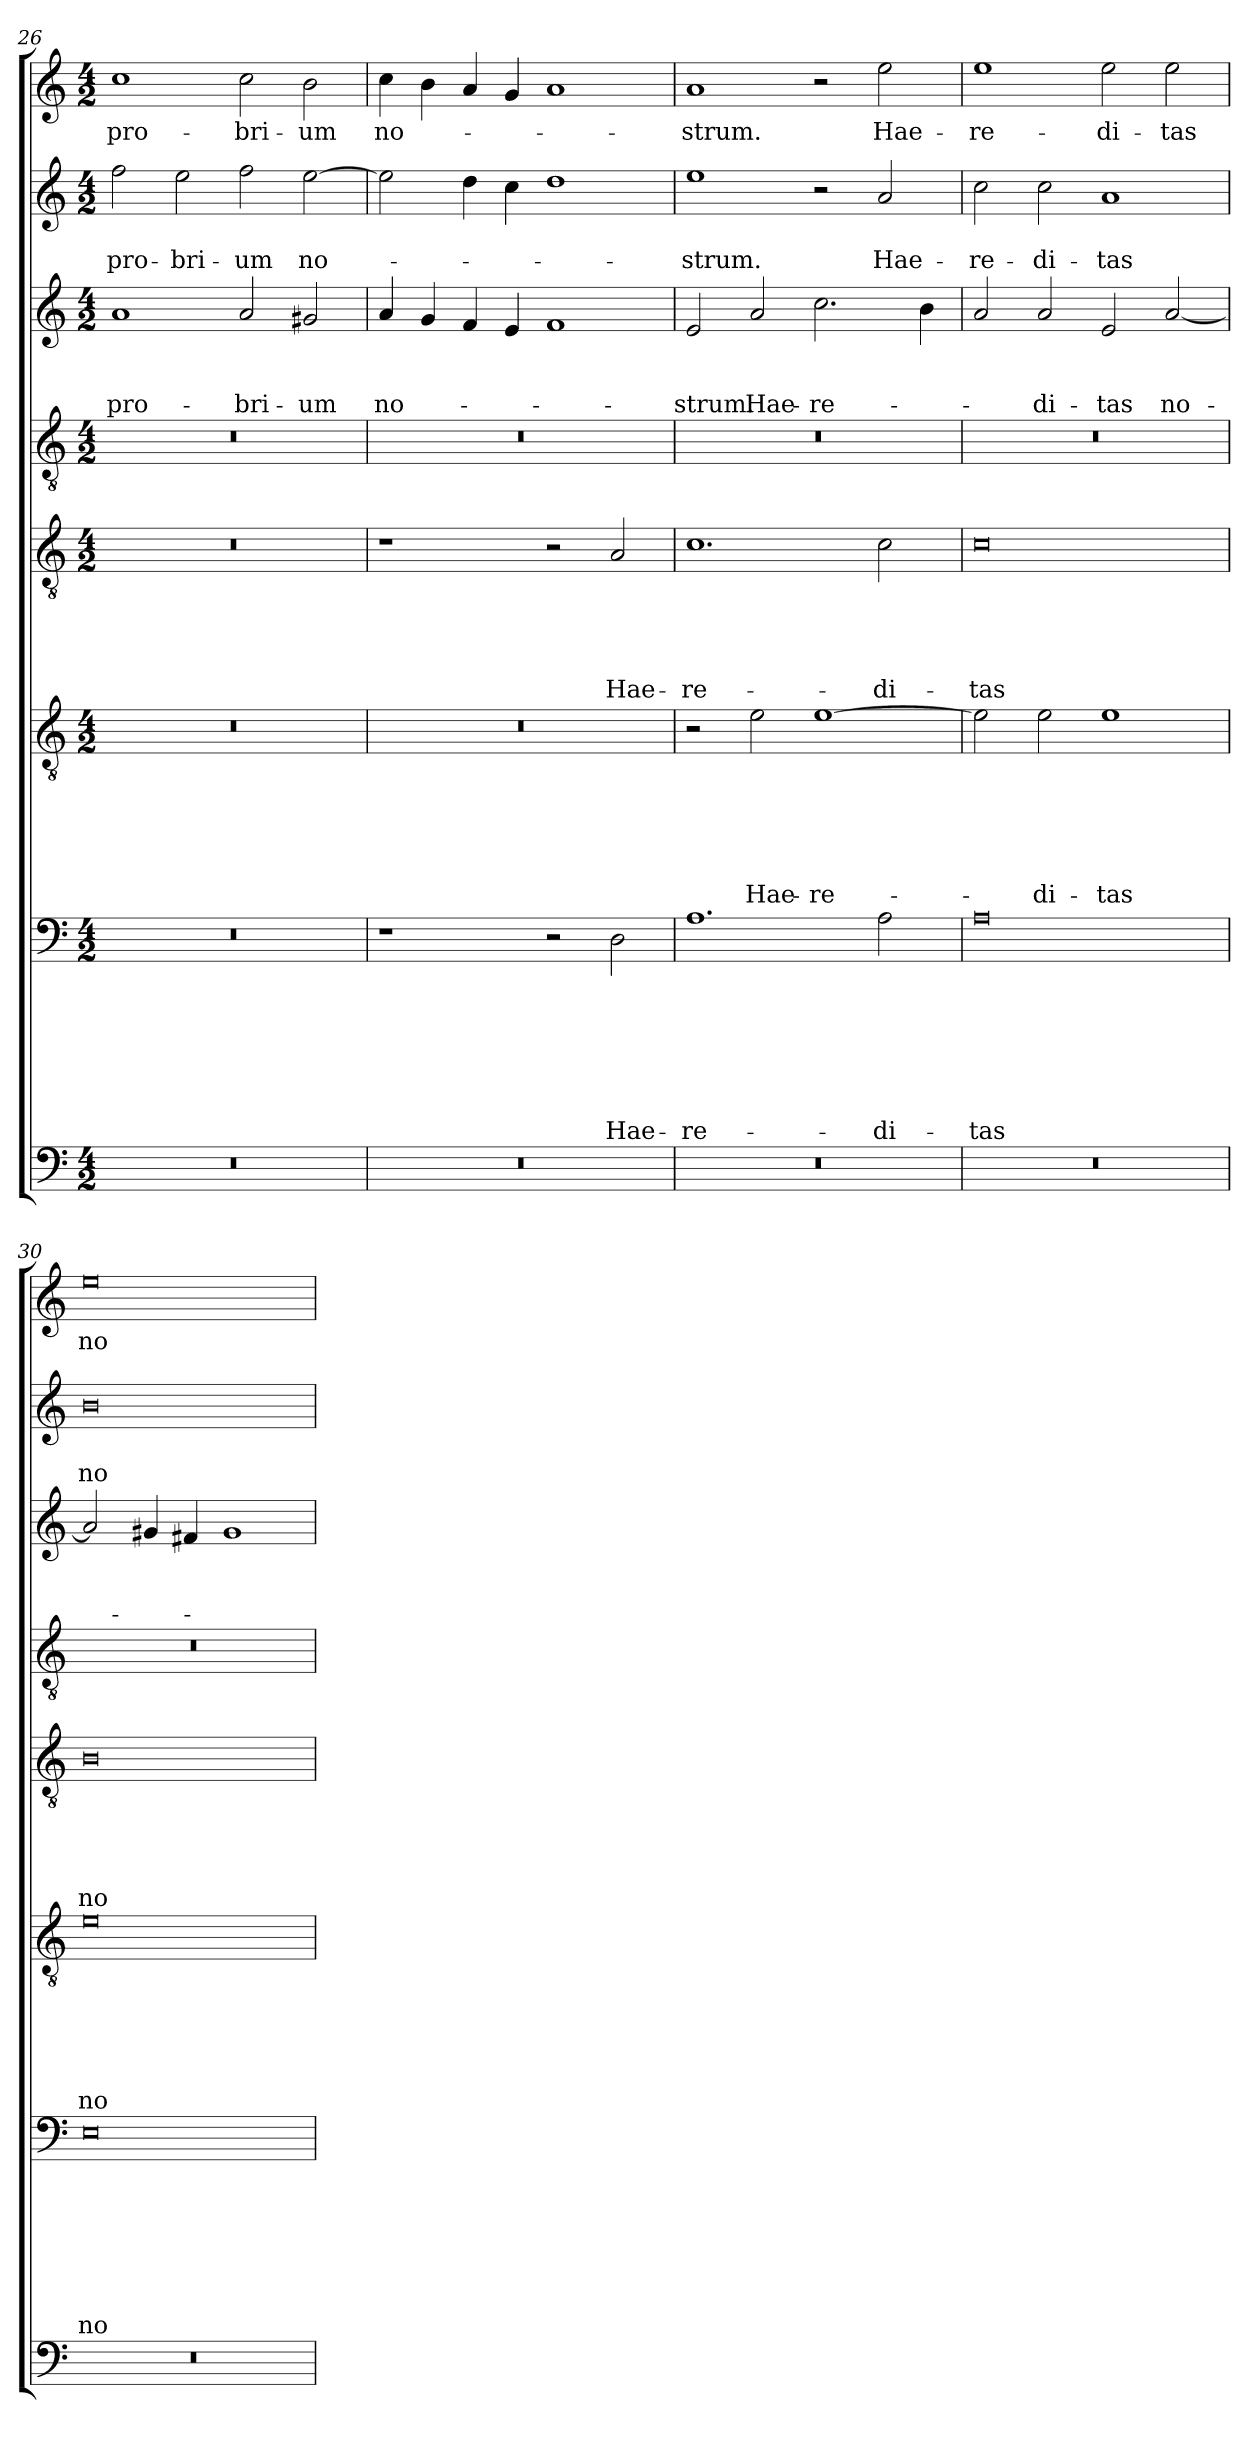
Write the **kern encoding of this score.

**kern	**kern	**text	**text	**text	**text	**text	**text	**text	**kern	**text	**text	**text	**text	**text	**text	**kern	**text	**text	**text	**text	**text	**kern	**kern	**text	**text	**text	**kern	**text	**text	**kern	**text
*part8	*part7	*part7	*part7	*part7	*part7	*part7	*part7	*part7	*part6	*part6	*part6	*part6	*part6	*part6	*part6	*part5	*part5	*part5	*part5	*part5	*part5	*part4	*part3	*part3	*part3	*part3	*part2	*part2	*part2	*part1	*part1
*staff8	*staff7	*staff7	*staff7	*staff7	*staff7	*staff7	*staff7	*staff7	*staff6	*staff6	*staff6	*staff6	*staff6	*staff6	*staff6	*staff5	*staff5	*staff5	*staff5	*staff5	*staff5	*staff4	*staff3	*staff3	*staff3	*staff3	*staff2	*staff2	*staff2	*staff1	*staff1
*clefF4	*clefF4	*	*	*	*	*	*	*	*clefGv2	*	*	*	*	*	*	*clefGv2	*	*	*	*	*	*clefGv2	*clefG2	*	*	*	*clefG2	*	*	*clefG2	*
*k[]	*k[]	*	*	*	*	*	*	*	*k[]	*	*	*	*	*	*	*k[]	*	*	*	*	*	*k[]	*k[]	*	*	*	*k[]	*	*	*k[]	*
*a:	*a:	*	*	*	*	*	*	*	*a:	*	*	*	*	*	*	*a:	*	*	*	*	*	*a:	*a:	*	*	*	*a:	*	*	*a:	*
*M4/2	*M4/2	*	*	*	*	*	*	*	*M4/2	*	*	*	*	*	*	*M4/2	*	*	*	*	*	*M4/2	*M4/2	*	*	*	*M4/2	*	*	*M4/2	*
=26	=26	=26	=26	=26	=26	=26	=26	=26	=26	=26	=26	=26	=26	=26	=26	=26	=26	=26	=26	=26	=26	=26	=26	=26	=26	=26	=26	=26	=26	=26	=26
0r	0r	.	.	.	.	.	.	.	0r	.	.	.	.	.	.	0r	.	.	.	.	.	0r	1a	.	.	-pro-	2ff\	.	-pro-	1cc	-pro-
.	.	.	.	.	.	.	.	.	.	.	.	.	.	.	.	.	.	.	.	.	.	.	.	.	.	.	2ee\	.	-bri-	.	.
.	.	.	.	.	.	.	.	.	.	.	.	.	.	.	.	.	.	.	.	.	.	.	2a/	.	.	-bri-	2ff\	.	-um	2cc\	-bri-
.	.	.	.	.	.	.	.	.	.	.	.	.	.	.	.	.	.	.	.	.	.	.	2g#X/	.	.	-um	[2ee\	.	no-	2b\	-um
!!LO:PB:g=z
=27	=27	=27	=27	=27	=27	=27	=27	=27	=27	=27	=27	=27	=27	=27	=27	=27	=27	=27	=27	=27	=27	=27	=27	=27	=27	=27	=27	=27	=27	=27	=27
0r	1r	.	.	.	.	.	.	.	0r	.	.	.	.	.	.	1r	.	.	.	.	.	0r	4a/	.	.	no-	2ee\]	.	.	4cc\	no-
.	.	.	.	.	.	.	.	.	.	.	.	.	.	.	.	.	.	.	.	.	.	.	4g/	.	.	.	.	.	.	4b\	.
.	.	.	.	.	.	.	.	.	.	.	.	.	.	.	.	.	.	.	.	.	.	.	4f/	.	.	.	4dd\	.	.	4a/	.
.	.	.	.	.	.	.	.	.	.	.	.	.	.	.	.	.	.	.	.	.	.	.	4e/	.	.	.	4cc\	.	.	4g/	.
.	2r	.	.	.	.	.	.	.	.	.	.	.	.	.	.	2r	.	.	.	.	.	.	1f	.	.	.	1dd	.	.	1a	.
.	2D\	.	.	.	.	.	.	Hae-	.	.	.	.	.	.	.	2A/	.	.	.	.	Hae-	.	.	.	.	.	.	.	.	.	.
=28	=28	=28	=28	=28	=28	=28	=28	=28	=28	=28	=28	=28	=28	=28	=28	=28	=28	=28	=28	=28	=28	=28	=28	=28	=28	=28	=28	=28	=28	=28	=28
0r	1.A	.	.	.	.	.	.	-re-	2r	.	.	.	.	.	.	1.c	.	.	.	.	-re-	0r	2e/	.	.	-strum.	1ee	.	-strum.	1a	-strum.
.	.	.	.	.	.	.	.	.	2e\	.	.	.	.	.	Hae-	.	.	.	.	.	.	.	2a/	.	.	Hae-	.	.	.	.	.
.	.	.	.	.	.	.	.	.	[1e	.	.	.	.	.	-re-	.	.	.	.	.	.	.	2.cc\	.	.	-re-	2r	.	.	2r	.
.	2A\	.	.	.	.	.	.	-di-	.	.	.	.	.	.	.	2c\	.	.	.	.	-di-	.	.	.	.	.	2a/	.	Hae-	2ee\	Hae-
.	.	.	.	.	.	.	.	.	.	.	.	.	.	.	.	.	.	.	.	.	.	.	4b\	.	.	.	.	.	.	.	.
=29	=29	=29	=29	=29	=29	=29	=29	=29	=29	=29	=29	=29	=29	=29	=29	=29	=29	=29	=29	=29	=29	=29	=29	=29	=29	=29	=29	=29	=29	=29	=29
0r	0A	.	.	.	.	.	.	-tas	2e\]	.	.	.	.	.	.	0c	.	.	.	.	-tas	0r	2a/	.	.	.	2cc\	.	-re-	1ee	-re-
.	.	.	.	.	.	.	.	.	2e\	.	.	.	.	.	-di-	.	.	.	.	.	.	.	2a/	.	.	-di-	2cc\	.	-di-	.	.
.	.	.	.	.	.	.	.	.	1e	.	.	.	.	.	-tas	.	.	.	.	.	.	.	2e/	.	.	-tas	1a	.	-tas	2ee\	-di-
.	.	.	.	.	.	.	.	.	.	.	.	.	.	.	.	.	.	.	.	.	.	.	[2a/	.	.	no-	.	.	.	2ee\	-tas
=30	=30	=30	=30	=30	=30	=30	=30	=30	=30	=30	=30	=30	=30	=30	=30	=30	=30	=30	=30	=30	=30	=30	=30	=30	=30	=30	=30	=30	=30	=30	=30
0r	0E	.	.	.	.	.	.	no-	0e	.	.	.	.	.	no-	0B	.	.	.	.	no-	0r	2a/]	.	.	.	0b	.	no-	0ee	no-
.	.	.	.	.	.	.	.	.	.	.	.	.	.	.	.	.	.	.	.	.	.	.	4g#X/	.	.	.	.	.	.	.	.
.	.	.	.	.	.	.	.	.	.	.	.	.	.	.	.	.	.	.	.	.	.	.	4f#X/	.	.	.	.	.	.	.	.
.	.	.	.	.	.	.	.	.	.	.	.	.	.	.	.	.	.	.	.	.	.	.	1g#	.	.	.	.	.	.	.	.
=	=	=	=	=	=	=	=	=	=	=	=	=	=	=	=	=	=	=	=	=	=	=	=	=	=	=	=	=	=	=	=
*-	*-	*-	*-	*-	*-	*-	*-	*-	*-	*-	*-	*-	*-	*-	*-	*-	*-	*-	*-	*-	*-	*-	*-	*-	*-	*-	*-	*-	*-	*-	*-
